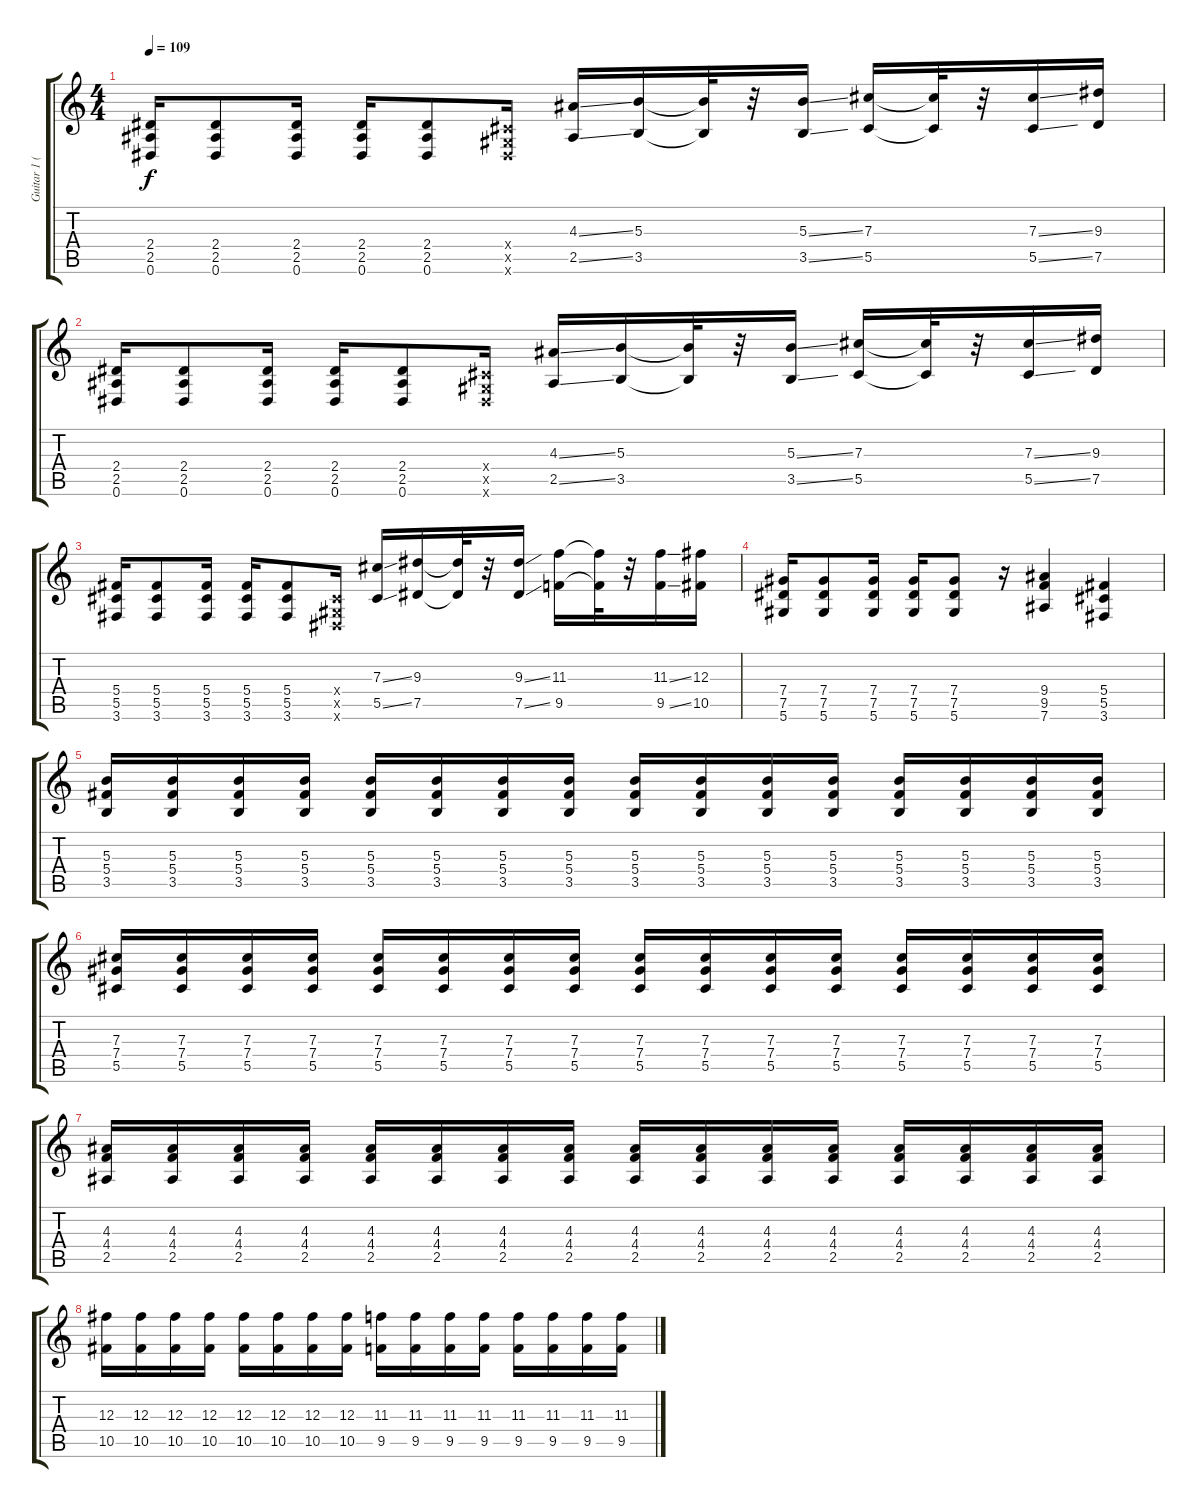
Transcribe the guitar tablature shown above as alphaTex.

\track ("Guitar 1 (Luke)" "Guitar 1 (") {instrument overdrivenguitar}
\staff {score tabs}
\tuning (Eb4 Bb3 Gb3 Db3 Ab2 Eb2) {hide}
\ts (4 4)
\tempo 109
\clef g2
\ks c
(2.4 2.5 0.6).16{dy f} (2.4 2.5 0.6).8 (2.4 2.5 0.6).16 (2.4 2.5 0.6).16 (2.4 2.5 0.6).8 (0.4{x} 0.5{x} 0.6{x}).16 (4.3{ss} 2.5{ss}).16 (5.3 3.5).16 (5.3{t} 3.5{t}).32 r.32 (5.3{ss} 3.5{ss}).16 (7.3 5.5).16 (7.3{t} 5.5{t}).32 r.32 (7.3{ss} 5.5{ss}).16 (9.3 7.5).16 |
(2.4 2.5 0.6).16 (2.4 2.5 0.6).8 (2.4 2.5 0.6).16 (2.4 2.5 0.6).16 (2.4 2.5 0.6).8 (0.4{x} 0.5{x} 0.6{x}).16 (4.3{ss} 2.5{ss}).16 (5.3 3.5).16 (5.3{t} 3.5{t}).32 r.32 (5.3{ss} 3.5{ss}).16 (7.3 5.5).16 (7.3{t} 5.5{t}).32 r.32 (7.3{ss} 5.5{ss}).16 (9.3 7.5).16 |
(5.4 5.5 3.6).16 (5.4 5.5 3.6).8 (5.4 5.5 3.6).16 (5.4 5.5 3.6).16 (5.4 5.5 3.6).8 (0.4{x} 0.5{x} 0.6{x}).16 (7.3{ss} 5.5{ss}).16 (9.3 7.5).16 (9.3{t} 7.5{t}).32 r.32 (9.3{ss} 7.5{ss}).16 (11.3 9.5).16 (11.3{t} 9.5{t}).32 r.32 (11.3{ss} 9.5{ss}).16 (12.3 10.5).16 |
(7.4 7.5 5.6).16 (7.4 7.5 5.6).8 (7.4 7.5 5.6).16 (7.4 7.5 5.6).16 (7.4 7.5 5.6).8 r.16 (9.4 9.5 7.6).4 (5.4 5.5 3.6).4 |
(5.3 5.4 3.5).16 (5.3 5.4 3.5).16 (5.3 5.4 3.5).16 (5.3 5.4 3.5).16 (5.3 5.4 3.5).16 (5.3 5.4 3.5).16 (5.3 5.4 3.5).16 (5.3 5.4 3.5).16 (5.3 5.4 3.5).16 (5.3 5.4 3.5).16 (5.3 5.4 3.5).16 (5.3 5.4 3.5).16 (5.3 5.4 3.5).16 (5.3 5.4 3.5).16 (5.3 5.4 3.5).16 (5.3 5.4 3.5).16 |
(7.3 7.4 5.5).16 (7.3 7.4 5.5).16 (7.3 7.4 5.5).16 (7.3 7.4 5.5).16 (7.3 7.4 5.5).16 (7.3 7.4 5.5).16 (7.3 7.4 5.5).16 (7.3 7.4 5.5).16 (7.3 7.4 5.5).16 (7.3 7.4 5.5).16 (7.3 7.4 5.5).16 (7.3 7.4 5.5).16 (7.3 7.4 5.5).16 (7.3 7.4 5.5).16 (7.3 7.4 5.5).16 (7.3 7.4 5.5).16 |
(4.3 4.4 2.5).16 (4.3 4.4 2.5).16 (4.3 4.4 2.5).16 (4.3 4.4 2.5).16 (4.3 4.4 2.5).16 (4.3 4.4 2.5).16 (4.3 4.4 2.5).16 (4.3 4.4 2.5).16 (4.3 4.4 2.5).16 (4.3 4.4 2.5).16 (4.3 4.4 2.5).16 (4.3 4.4 2.5).16 (4.3 4.4 2.5).16 (4.3 4.4 2.5).16 (4.3 4.4 2.5).16 (4.3 4.4 2.5).16 |
(12.3 10.5).16 (12.3 10.5).16 (12.3 10.5).16 (12.3 10.5).16 (12.3 10.5).16 (12.3 10.5).16 (12.3 10.5).16 (12.3 10.5).16 (11.3 9.5).16 (11.3 9.5).16 (11.3 9.5).16 (11.3 9.5).16 (11.3 9.5).16 (11.3 9.5).16 (11.3 9.5).16 (11.3 9.5).16
